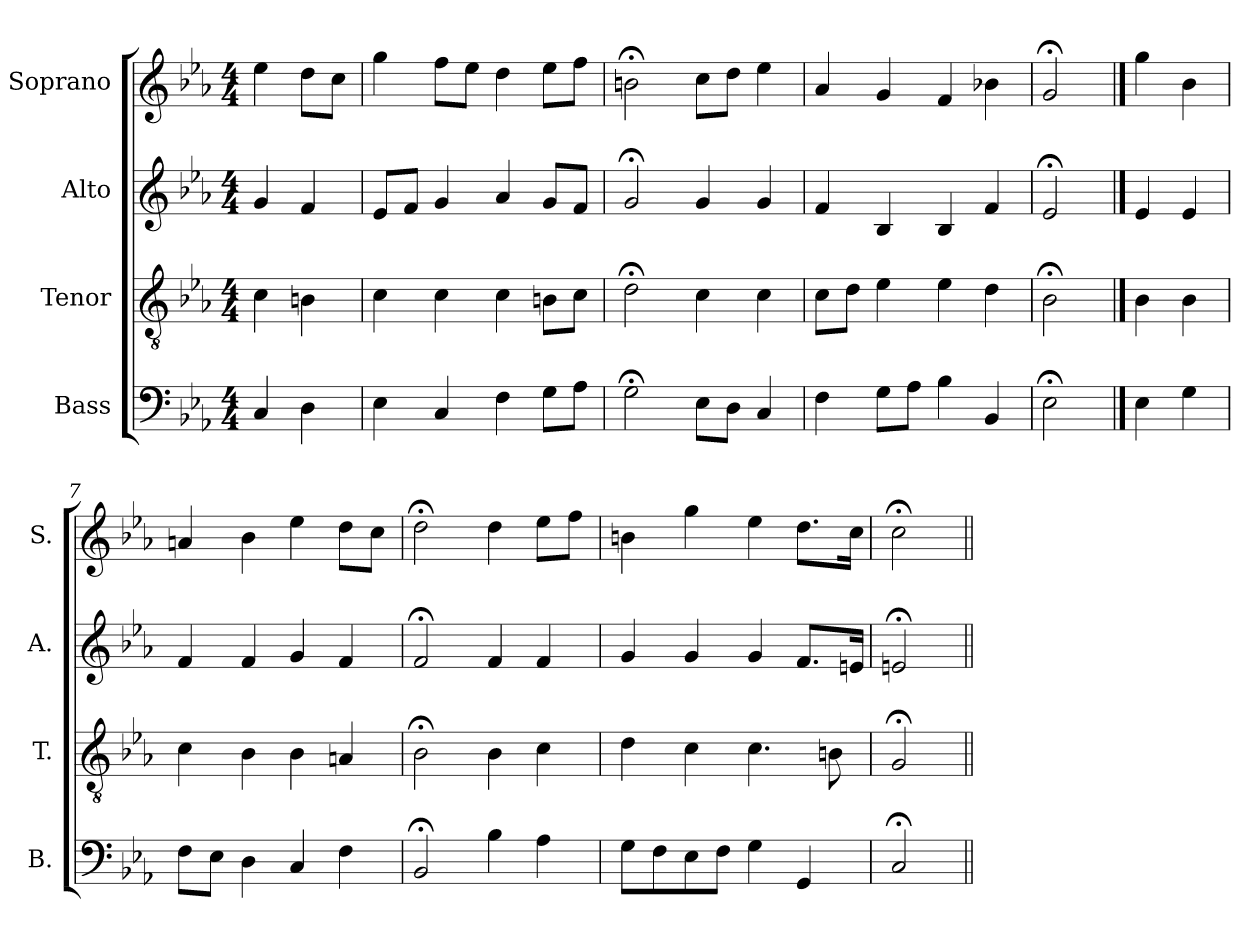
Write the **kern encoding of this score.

**kern	**kern	**kern	**kern
*part4	*part3	*part2	*part1
*staff4	*staff3	*staff2	*staff1
*I"Bass	*I"Tenor	*I"Alto	*I"Soprano
*I'B.	*I'T.	*I'A.	*I'S.
*clefF4	*clefGv2	*clefG2	*clefG2
*	*ITrd7c12	*	*
*k[b-e-a-]	*k[b-e-a-]	*k[b-e-a-]	*k[b-e-a-]
*E-:	*E-:	*E-:	*E-:
*M4/4	*M4/4	*M4/4	*M4/4
=1	=1	=1	=1
4C/	4C\	4g/	4ee-\
4D\	4BBn\	4f/	8dd\L
.	.	.	8cc\J
=2	=2	=2	=2
4E-\	4C\	8e-/L	4gg\
.	.	8f/J	.
4C/	4C\	4g/	8ff\L
.	.	.	8ee-\J
4F\	4C\	4a-/	4dd\
8G\L	8BBn\L	8g/L	8ee-\L
8A-\J	8C\J	8f/J	8ff\J
=3	=3	=3	=3
2G;<\	2D;<\	2g;</	2bn;<\
8E-\L	4C\	4g/	8cc\L
8D\J	.	.	8dd\J
4C/	4C\	4g/	4ee-\
=4	=4	=4	=4
4F\	8C\L	4f/	4a-/
.	8D\J	.	.
8G\L	4E-\	4B-/	4g/
8A-\J	.	.	.
4B-\	4E-\	4B-/	4f/
4BB-/	4D\	4f/	4b-X\
=5	=5	=5	=5
2E-;<\	2BB-;<\	2e-;</	2g;</
!!LO:LB:g=z
==6	==6	==6	==6
4E-\	4BB-\	4e-/	4gg\
4G\	4BB-\	4e-/	4b-\
=7	=7	=7	=7
8F\L	4C\	4f/	4an/
8E-\J	.	.	.
4D\	4BB-\	4f/	4b-\
4C/	4BB-\	4g/	4ee-\
4F\	4AAn/	4f/	8dd\L
.	.	.	8cc\J
=8	=8	=8	=8
2BB-;</	2BB-;<\	2f;</	2dd;<\
4B-\	4BB-\	4f/	4dd\
4A-\	4C\	4f/	8ee-\L
.	.	.	8ff\J
=9	=9	=9	=9
8G\L	4D\	4g/	4bn\
8F\	.	.	.
8E-\	4C\	4g/	4gg\
8F\J	.	.	.
4G\	4.C\	4g/	4ee-\
4GG/	.	8.f/L	8.dd\L
.	8BBn\	.	.
.	.	16en/Jk	16cc\Jk
=10	=10	=10	=10
2C;</	2GG;</	2en;</	2cc;<\
=||	=||	=||	=||
*-	*-	*-	*-
